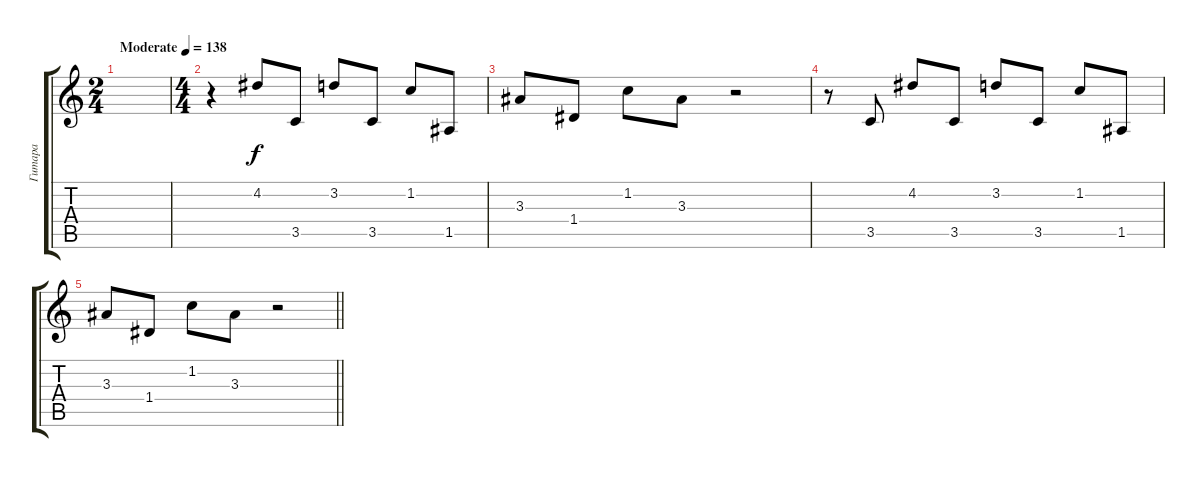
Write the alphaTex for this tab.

\track ("Гитара" "Гитара") {instrument overdrivenguitar}
\staff {score tabs}
\tuning (E4 B3 G3 D3 A2 E2) {hide}
\ts (2 4)
\tempo (138 "Moderate")
\clef g2
\ks c
|
\ts (4 4)
r.4 4.2.8 3.5.8 3.2.8 3.5.8 1.2.8 1.5.8 |
3.3.8 1.4.8 1.2.8 3.3.8 r.2 |
r.8 3.5.8 4.2.8 3.5.8 3.2.8 3.5.8 1.2.8 1.5.8 |
\barLineRight lightlight
3.3.8 1.4.8 1.2.8 3.3.8 r.2
